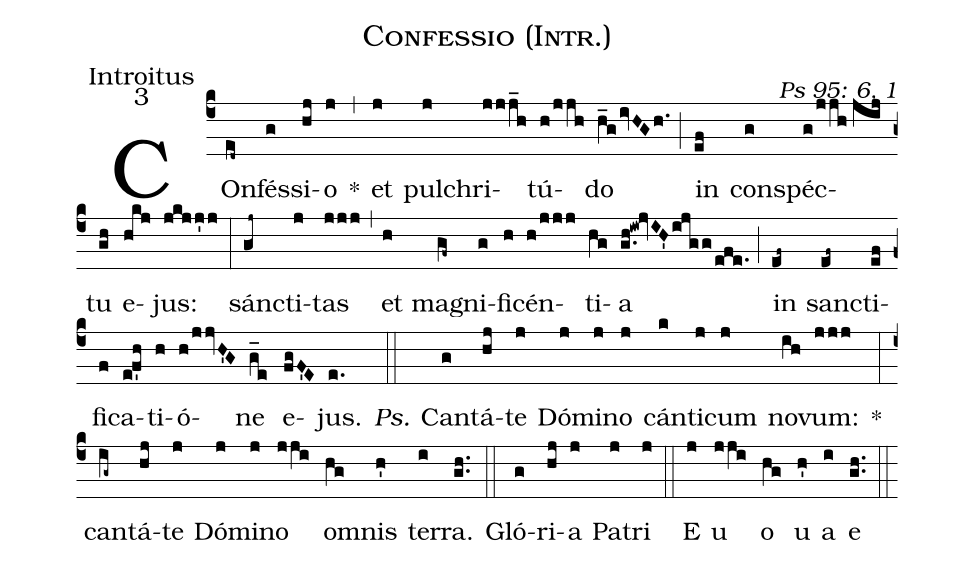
name: Confessio (Intr.);
office-part: Introitus;
mode: 3;
commentary: Ps 95: 6, 1;
%%
(c4) COn(ed~)fés(g)si(hj)o(j) *(,) et(j) pul(j)chri(jjj_h)tú(h/jjh)do(h_g/ivHGh.) (;) in(ef) con(g)spéc(g/jjh//jij)tu(gh) e(hkj)jus:(jkjj'j) (:)
sánc(gj~)ti(j)tas(jjj) (,) et(h) ma(gf~)gni(g)fi(h)cén(h/jjj)ti(hg)a(g.h!iw!jvIH'ijgg/efe.) (;) in(ef~) sanc(ef~)ti(ef)fi(f)ca(e!f'h)ti(h)ó(h/jjvH'G)ne(g_e) e(fgF'E)jus.(e.) (::)
<i>Ps.</i> Can(g)tá(hj)te(j) Dó(j)mi(j)no(j) cán(k)ti(j)cum(j) no(ih)vum:(jjj) *(:)
can(ig~)tá(hj)te(j) Dó(j)mi(j)no(jji) om(hg)nis(h') ter(i)ra.(gh..) (::)
Gló(g)ri(hj)a(j) Pa(j)tri(j) (::)
E(j) u(jji) o(hg) u(h') a(i) e(gh..) (::)
